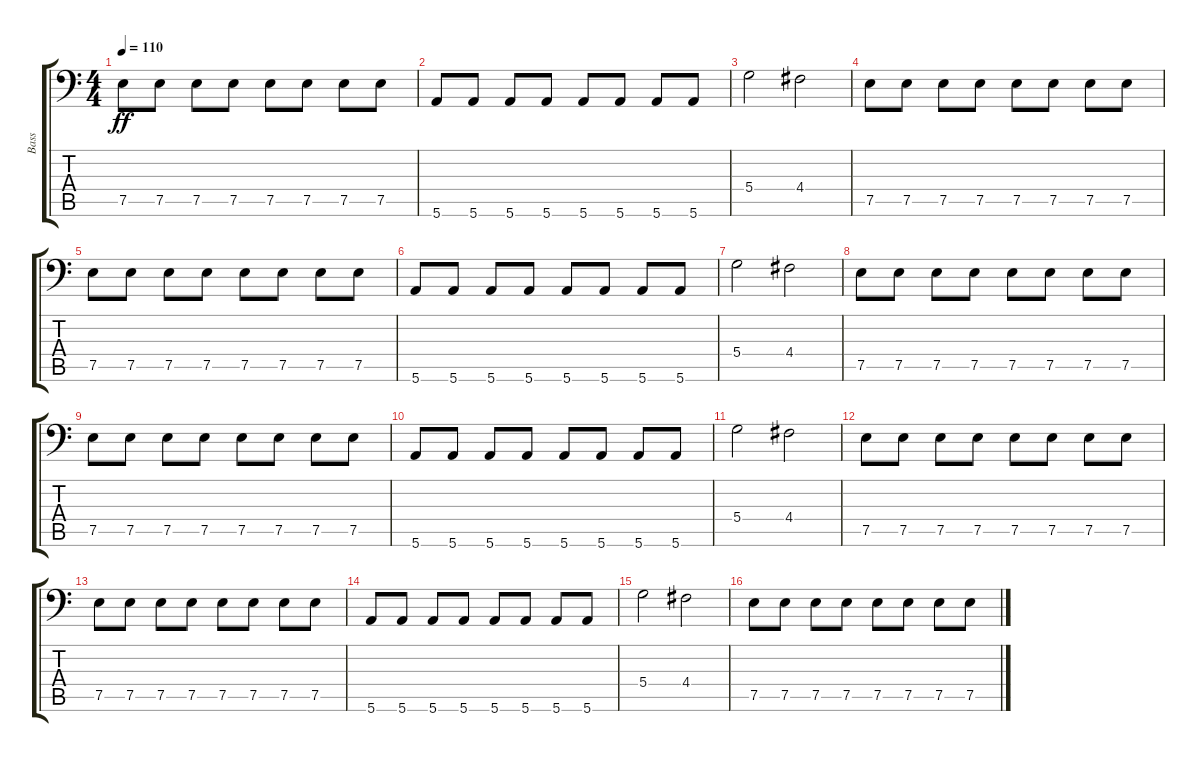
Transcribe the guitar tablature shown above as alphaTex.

\track ("Bass" "Bass") {instrument electricbassfinger}
\staff {score tabs}
\tuning (E3 B2 G2 D2 A1 E1) {hide}
\ts (4 4)
\tempo 110
\clef f4
\ks c
7.5.8{dy ff} 7.5.8 7.5.8 7.5.8 7.5.8 7.5.8 7.5.8 7.5.8 |
5.6.8 5.6.8 5.6.8 5.6.8 5.6.8 5.6.8 5.6.8 5.6.8 |
5.4.2 4.4.2 |
7.5.8 7.5.8 7.5.8 7.5.8 7.5.8 7.5.8 7.5.8 7.5.8 |
7.5.8 7.5.8 7.5.8 7.5.8 7.5.8 7.5.8 7.5.8 7.5.8 |
5.6.8 5.6.8 5.6.8 5.6.8 5.6.8 5.6.8 5.6.8 5.6.8 |
5.4.2 4.4.2 |
7.5.8 7.5.8 7.5.8 7.5.8 7.5.8 7.5.8 7.5.8 7.5.8 |
7.5.8 7.5.8 7.5.8 7.5.8 7.5.8 7.5.8 7.5.8 7.5.8 |
5.6.8 5.6.8 5.6.8 5.6.8 5.6.8 5.6.8 5.6.8 5.6.8 |
5.4.2 4.4.2 |
7.5.8 7.5.8 7.5.8 7.5.8 7.5.8 7.5.8 7.5.8 7.5.8 |
7.5.8 7.5.8 7.5.8 7.5.8 7.5.8 7.5.8 7.5.8 7.5.8 |
5.6.8 5.6.8 5.6.8 5.6.8 5.6.8 5.6.8 5.6.8 5.6.8 |
5.4.2 4.4.2 |
7.5.8 7.5.8 7.5.8 7.5.8 7.5.8 7.5.8 7.5.8 7.5.8
